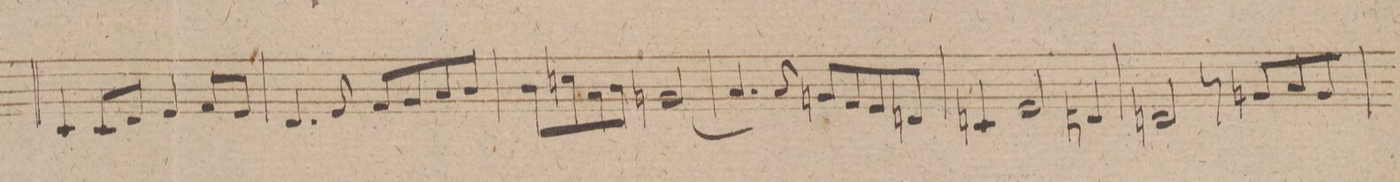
**kern	**dynam
*I"Violino 2do	*
*clefG2	*
*k[f#c#g#d#]	*
*met(c)	*
*M4/4	*
4c#/	.
8c#/L	.
8d#/J	.
4e/	.
8f#/L	.
8e/J	.
=240	=240
4.d#/	.
8e/	.
8f#/L	.
8g#/	.
8a/	.
8b/J	.
=241	=241
8b\L	.
8ccn\	.
8a\	.
8b\J	.
(<2gn/	.
=242	=242
4.a/)	.
8a/	.
8gn/L	.
8f#/	.
8e/	.
8dn/J	.
=243	=243
4cn/	.
2e/	.
4dn/	.
=244	=244
2dn/	.
8r	.
8gn/L	.
8a/	.
8g/J	.
=245	=245
*-	*-
